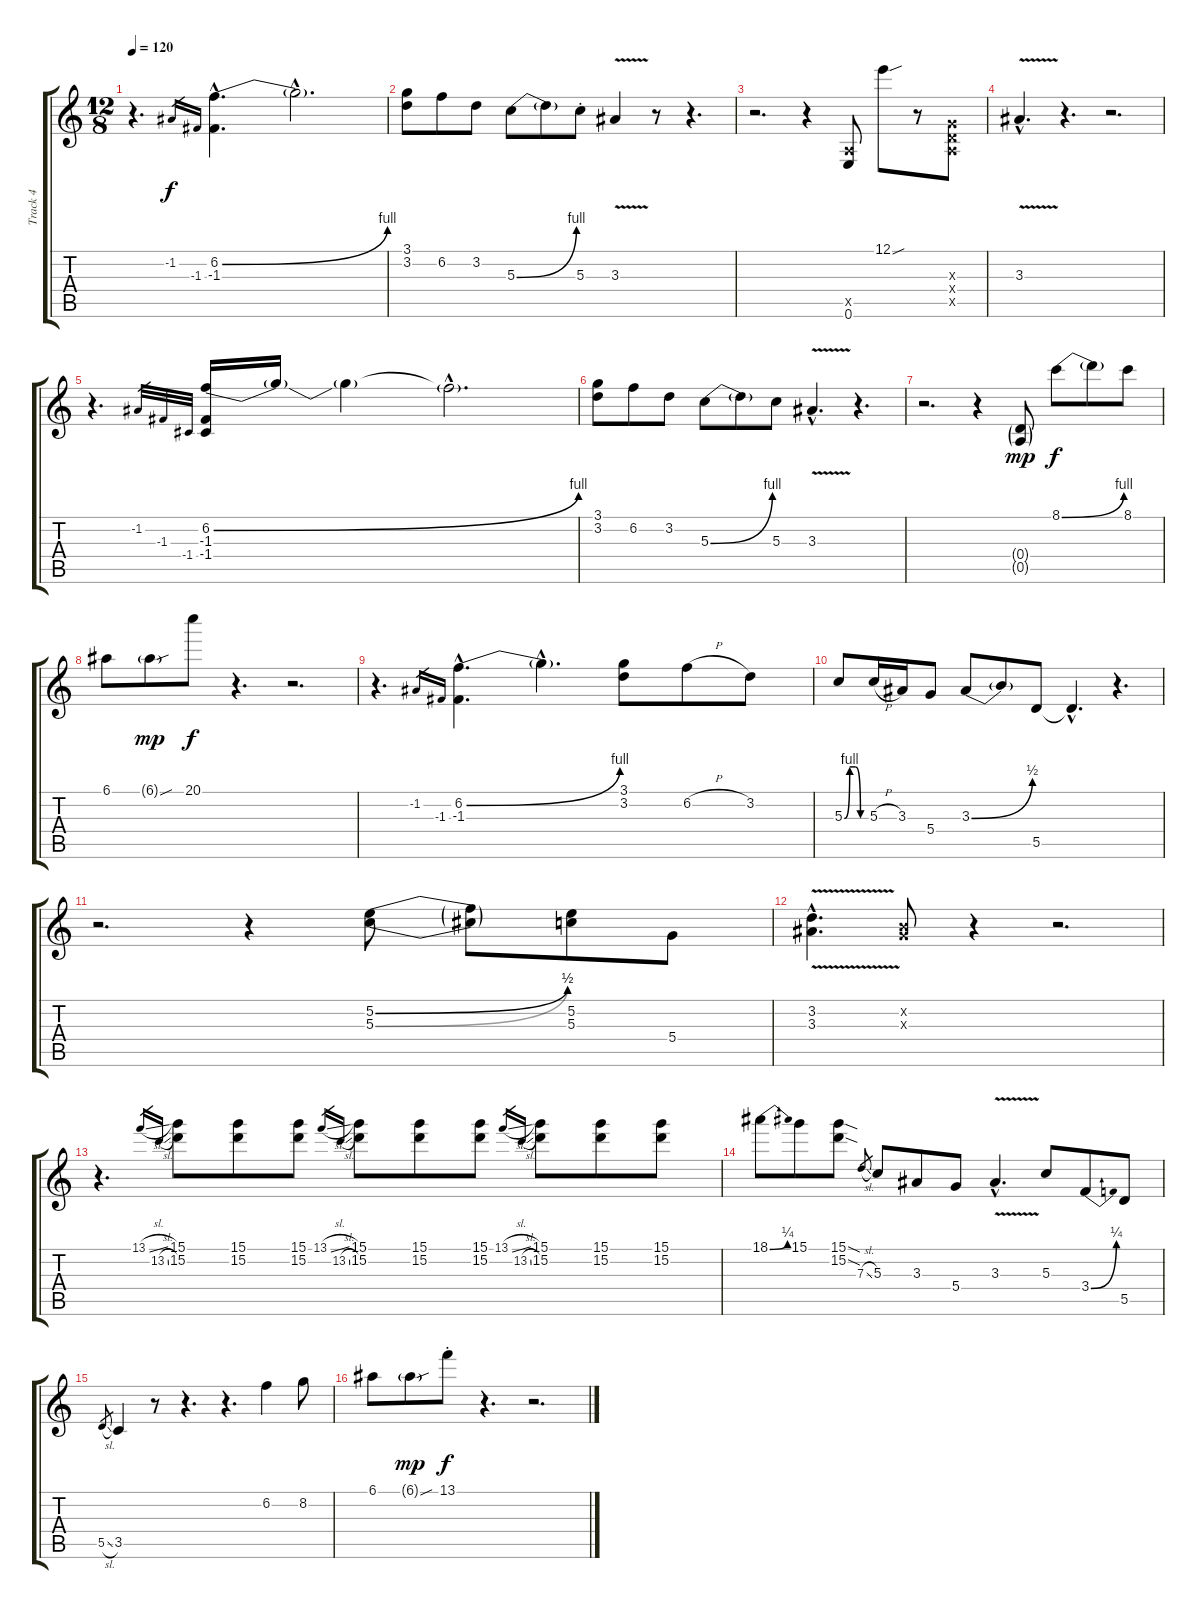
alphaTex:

\track ("Track 4" "Track 4") {instrument overdrivenguitar}
\staff {score tabs}
\tuning (E4 B3 G3 D3 A2 E2) {hide}
\ts (12 8)
\tempo 120
\clef g2
\ks c
r.4{d dy f} -1.2.16{gr} -1.3.16{gr} (6.2{be (bend 0 0 60 4) hac} -1.3{hac}).4{d} 6.2{hac t}.2{d} |
(3.1 3.2).8 6.2.8 3.2.8 5.3{be (bend 0 0 60 4)}.8 5.3{t}.8 5.3{st}.8 3.3{v}.4 r.8 r.4{d} |
r.2{d} r.4 (0.5{x} 0.6).8 12.1{sou}.8 r.8 (0.3{x} 0.4{x} 0.5{x}).8 |
3.3{v hac}.4{d} r.4{d} r.2{d} |
r.4{d} -1.2.32{gr} -1.3.32{gr} -1.4.32{gr} (6.2{be (bend 0 0 60 4)} -1.3 -1.4).16 6.2{t}.16 6.2{t}.4 6.2{hac t}.2{d} |
(3.1 3.2).8 6.2.8 3.2.8 5.3{be (bend 0 0 60 4)}.8 5.3{t}.8 5.3.8 3.3{v hac}.4{d} r.4{d} |
r.2{d} r.4 (0.4{g} 0.5{g}).8{dy mp} 8.1{be (bend 0 0 60 4)}.8{dy f} 8.1{t}.8 8.1.8 |
6.1.8 6.1{sou g}.8{dy mp} 20.1.8{dy f} r.4{d} r.2{d} |
r.4{d} -1.2.16{gr} -1.3.16{gr} (6.2{be (bend 0 0 60 4) hac} -1.3{hac}).4{d} 6.2{hac t}.4{d} (3.1 3.2).8 6.2{h}.8 3.2.8 |
5.3{be (custom 0 0 15 4 30 4 45 0 60 0)}.8 5.3{h}.16 3.3.16 5.4.8 3.3{be (bend 0 0 60 2)}.8 3.3{t}.8 5.5.8 5.5{hac t}.4{d} r.4{d} |
r.2{d} r.4 (5.2{be (bend 0 0 60 2)} 5.3{be (bend 0 0 60 2)}).8 (5.2{t} 5.3{t}).8 (5.2 5.3).8 5.4.8 |
(3.2{v hac} 3.3{hac}).4{d} (0.2{x} 0.3{x}).8 r.4 r.2{d} |
r.4{d} 13.1{sl}.16{gr} 13.2{sl}.16{gr} (15.1 15.2).8 (15.1 15.2).8 (15.1 15.2).8 13.1{sl}.16{gr} 13.2{sl}.16{gr} (15.1 15.2).8 (15.1 15.2).8 (15.1 15.2).8 13.1{sl}.16{gr} 13.2{sl}.16{gr} (15.1 15.2).8 (15.1 15.2).8 (15.1 15.2).8 |
18.1{be (bend 0 0 60 1)}.8 15.1.8 (15.1{sod} 15.2{sod}).8 7.3{sl}.8{gr} 5.3.8 3.3.8 5.4.8 3.3{v hac}.4{d} 5.3.8 3.4{be (bend 0 0 60 1)}.8 5.5.8 |
5.5{sl}.8{gr} 3.5.4 r.8 r.4{d} r.4{d} 6.2.4 8.2.8 |
6.1.8 6.1{sou g}.8{dy mp} 13.1{st}.8{dy f} r.4{d} r.2{d}
